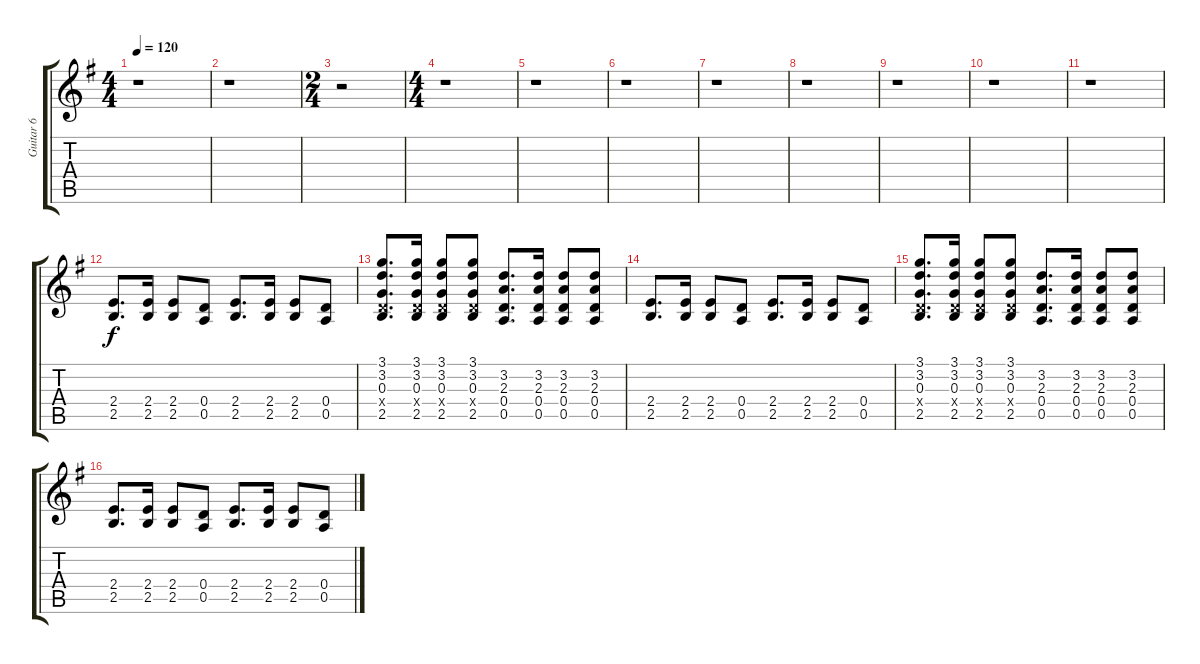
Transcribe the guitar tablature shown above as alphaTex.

\track ("Guitar 6" "Guitar 6") {instrument distortionguitar}
\staff {score tabs}
\tuning (E4 B3 G3 D3 A2 D2) {hide}
\ts (4 4)
\tempo 120
\clef g2
\ks g
r.1{dy f instrument distortionguitar} |
r.1 |
\ts (2 4)
r.2 |
\ts (4 4)
r.1 |
r.1 |
r.1 |
r.1 |
r.1 |
r.1 |
r.1 |
r.1 |
(2.4 2.5).8{d} (2.4 2.5).16 (2.4 2.5).8 (0.4 0.5).8 (2.4 2.5).8{d} (2.4 2.5).16 (2.4 2.5).8 (0.4 0.5).8 |
(3.1 3.2 0.3 0.4{x} 2.5).8{d} (3.1 3.2 0.3 0.4{x} 2.5).16 (3.1 3.2 0.3 0.4{x} 2.5).8 (3.1 3.2 0.3 0.4{x} 2.5).8 (3.2 2.3 0.4 0.5).8{d} (3.2 2.3 0.4 0.5).16 (3.2 2.3 0.4 0.5).8 (3.2 2.3 0.4 0.5).8 |
(2.4 2.5).8{d} (2.4 2.5).16 (2.4 2.5).8 (0.4 0.5).8 (2.4 2.5).8{d} (2.4 2.5).16 (2.4 2.5).8 (0.4 0.5).8 |
(3.1 3.2 0.3 0.4{x} 2.5).8{d} (3.1 3.2 0.3 0.4{x} 2.5).16 (3.1 3.2 0.3 0.4{x} 2.5).8 (3.1 3.2 0.3 0.4{x} 2.5).8 (3.2 2.3 0.4 0.5).8{d} (3.2 2.3 0.4 0.5).16 (3.2 2.3 0.4 0.5).8 (3.2 2.3 0.4 0.5).8 |
(2.4 2.5).8{d} (2.4 2.5).16 (2.4 2.5).8 (0.4 0.5).8 (2.4 2.5).8{d} (2.4 2.5).16 (2.4 2.5).8 (0.4 0.5).8
